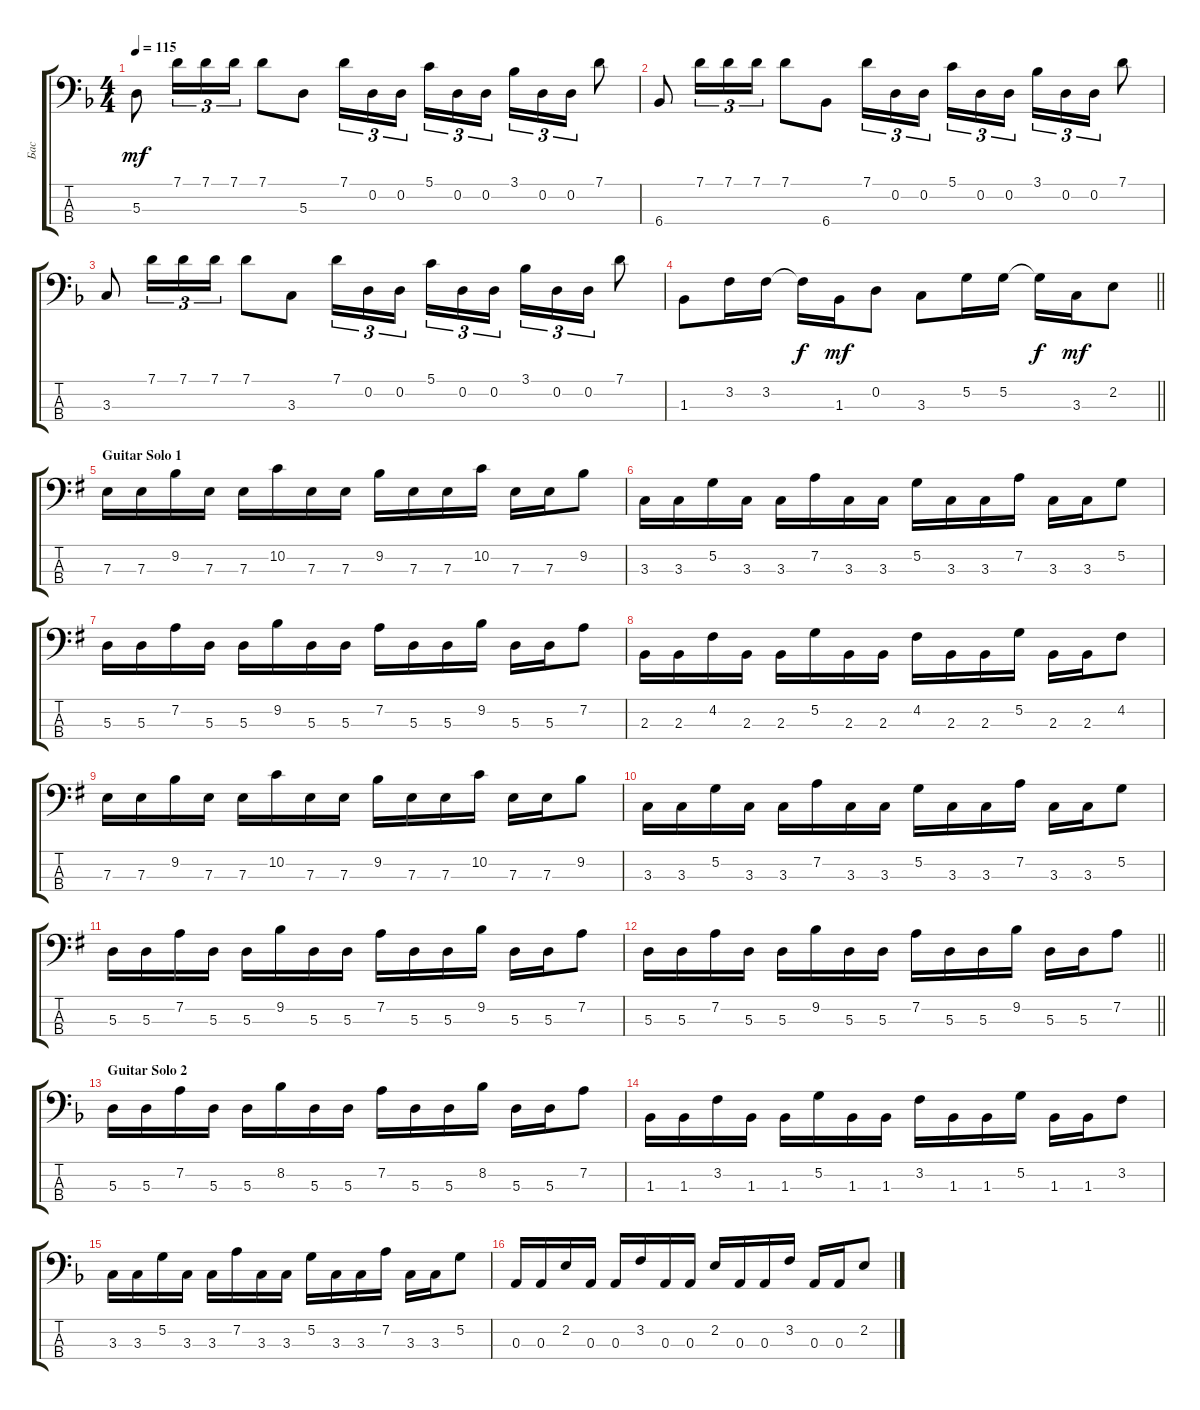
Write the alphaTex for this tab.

\track ("Бас" "Бас") {instrument electricbassfinger}
\staff {score tabs}
\tuning (G2 D2 A1 E1) {hide}
\ts (4 4)
\tempo 115
\clef f4
\ks dminor
5.3.8{dy mf} 7.1.16{tu (3 2)} 7.1.16{tu (3 2)} 7.1.16{tu (3 2)} 7.1.8 5.3.8 7.1.16{tu (3 2)} 0.2.16{tu (3 2)} 0.2.16{tu (3 2) beam splitsecondary} 5.1.16{tu (3 2)} 0.2.16{tu (3 2)} 0.2.16{tu (3 2)} 3.1.16{tu (3 2)} 0.2.16{tu (3 2)} 0.2.16{tu (3 2)} 7.1.8 |
6.4.8 7.1.16{tu (3 2)} 7.1.16{tu (3 2)} 7.1.16{tu (3 2)} 7.1.8 6.4.8 7.1.16{tu (3 2)} 0.2.16{tu (3 2)} 0.2.16{tu (3 2) beam splitsecondary} 5.1.16{tu (3 2)} 0.2.16{tu (3 2)} 0.2.16{tu (3 2)} 3.1.16{tu (3 2)} 0.2.16{tu (3 2)} 0.2.16{tu (3 2)} 7.1.8 |
3.3.8 7.1.16{tu (3 2)} 7.1.16{tu (3 2)} 7.1.16{tu (3 2)} 7.1.8 3.3.8 7.1.16{tu (3 2)} 0.2.16{tu (3 2)} 0.2.16{tu (3 2) beam splitsecondary} 5.1.16{tu (3 2)} 0.2.16{tu (3 2)} 0.2.16{tu (3 2)} 3.1.16{tu (3 2)} 0.2.16{tu (3 2)} 0.2.16{tu (3 2)} 7.1.8 |
\barLineRight lightlight
1.3.8 3.2.16 3.2.16 3.2{t}.16{dy f} 1.3.16{dy mf} 0.2.8 3.3.8 5.2.16 5.2.16 5.2{t}.16{dy f} 3.3.16{dy mf} 2.2.8 |
\section ("" "Guitar Solo 1")
\ks eminor
7.3.16 7.3.16 9.2.16 7.3.16 7.3.16 10.2.16 7.3.16 7.3.16 9.2.16 7.3.16 7.3.16 10.2.16 7.3.16 7.3.16 9.2.8 |
3.3.16 3.3.16 5.2.16 3.3.16 3.3.16 7.2.16 3.3.16 3.3.16 5.2.16 3.3.16 3.3.16 7.2.16 3.3.16 3.3.16 5.2.8 |
5.3.16 5.3.16 7.2.16 5.3.16 5.3.16 9.2.16 5.3.16 5.3.16 7.2.16 5.3.16 5.3.16 9.2.16 5.3.16 5.3.16 7.2.8 |
2.3.16 2.3.16 4.2.16 2.3.16 2.3.16 5.2.16 2.3.16 2.3.16 4.2.16 2.3.16 2.3.16 5.2.16 2.3.16 2.3.16 4.2.8 |
7.3.16 7.3.16 9.2.16 7.3.16 7.3.16 10.2.16 7.3.16 7.3.16 9.2.16 7.3.16 7.3.16 10.2.16 7.3.16 7.3.16 9.2.8 |
3.3.16 3.3.16 5.2.16 3.3.16 3.3.16 7.2.16 3.3.16 3.3.16 5.2.16 3.3.16 3.3.16 7.2.16 3.3.16 3.3.16 5.2.8 |
5.3.16 5.3.16 7.2.16 5.3.16 5.3.16 9.2.16 5.3.16 5.3.16 7.2.16 5.3.16 5.3.16 9.2.16 5.3.16 5.3.16 7.2.8 |
\barLineRight lightlight
5.3.16 5.3.16 7.2.16 5.3.16 5.3.16 9.2.16 5.3.16 5.3.16 7.2.16 5.3.16 5.3.16 9.2.16 5.3.16 5.3.16 7.2.8 |
\section ("" "Guitar Solo 2")
\ks dminor
5.3.16 5.3.16 7.2.16 5.3.16 5.3.16 8.2.16 5.3.16 5.3.16 7.2.16 5.3.16 5.3.16 8.2.16 5.3.16 5.3.16 7.2.8 |
1.3.16 1.3.16 3.2.16 1.3.16 1.3.16 5.2.16 1.3.16 1.3.16 3.2.16 1.3.16 1.3.16 5.2.16 1.3.16 1.3.16 3.2.8 |
3.3.16 3.3.16 5.2.16 3.3.16 3.3.16 7.2.16 3.3.16 3.3.16 5.2.16 3.3.16 3.3.16 7.2.16 3.3.16 3.3.16 5.2.8 |
0.3.16 0.3.16 2.2.16 0.3.16 0.3.16 3.2.16 0.3.16 0.3.16 2.2.16 0.3.16 0.3.16 3.2.16 0.3.16 0.3.16 2.2.8
